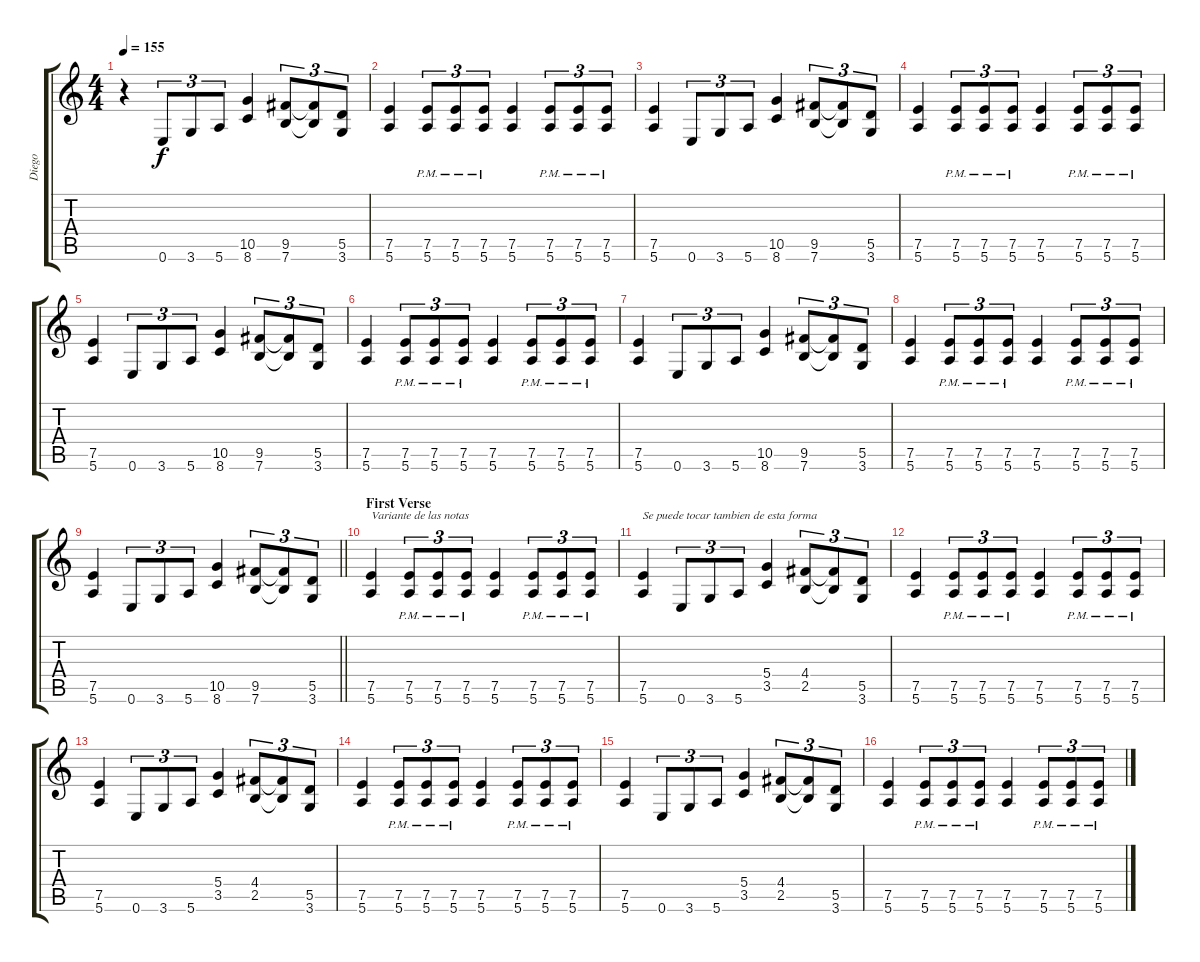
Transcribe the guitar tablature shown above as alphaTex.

\track ("Diego" "Diego") {instrument distortionguitar}
\staff {score tabs}
\tuning (E4 B3 G3 D3 A2 E2) {hide}
\ts (4 4)
\tempo 155
\clef g2
\ks c
r.4{dy f instrument distortionguitar} 0.6.8{tu (3 2)} 3.6.8{tu (3 2)} 5.6.8{tu (3 2)} (10.5 8.6).4 (9.5 7.6).8{tu (3 2)} (9.5{t} 7.6{t}).8{tu (3 2)} (5.5 3.6).8{tu (3 2)} |
(7.5 5.6).4 (7.5{pm} 5.6{pm}).8{tu (3 2)} (7.5{pm} 5.6{pm}).8{tu (3 2)} (7.5{pm} 5.6{pm}).8{tu (3 2)} (7.5 5.6).4 (7.5{pm} 5.6{pm}).8{tu (3 2)} (7.5{pm} 5.6{pm}).8{tu (3 2)} (7.5{pm} 5.6{pm}).8{tu (3 2)} |
(7.5 5.6).4 0.6.8{tu (3 2)} 3.6.8{tu (3 2)} 5.6.8{tu (3 2)} (10.5 8.6).4 (9.5 7.6).8{tu (3 2)} (9.5{t} 7.6{t}).8{tu (3 2)} (5.5 3.6).8{tu (3 2)} |
(7.5 5.6).4 (7.5{pm} 5.6{pm}).8{tu (3 2)} (7.5{pm} 5.6{pm}).8{tu (3 2)} (7.5{pm} 5.6{pm}).8{tu (3 2)} (7.5 5.6).4 (7.5{pm} 5.6{pm}).8{tu (3 2)} (7.5{pm} 5.6{pm}).8{tu (3 2)} (7.5{pm} 5.6{pm}).8{tu (3 2)} |
(7.5 5.6).4 0.6.8{tu (3 2)} 3.6.8{tu (3 2)} 5.6.8{tu (3 2)} (10.5 8.6).4 (9.5 7.6).8{tu (3 2)} (9.5{t} 7.6{t}).8{tu (3 2)} (5.5 3.6).8{tu (3 2)} |
(7.5 5.6).4 (7.5{pm} 5.6{pm}).8{tu (3 2)} (7.5{pm} 5.6{pm}).8{tu (3 2)} (7.5{pm} 5.6{pm}).8{tu (3 2)} (7.5 5.6).4 (7.5{pm} 5.6{pm}).8{tu (3 2)} (7.5{pm} 5.6{pm}).8{tu (3 2)} (7.5{pm} 5.6{pm}).8{tu (3 2)} |
(7.5 5.6).4 0.6.8{tu (3 2)} 3.6.8{tu (3 2)} 5.6.8{tu (3 2)} (10.5 8.6).4 (9.5 7.6).8{tu (3 2)} (9.5{t} 7.6{t}).8{tu (3 2)} (5.5 3.6).8{tu (3 2)} |
(7.5 5.6).4 (7.5{pm} 5.6{pm}).8{tu (3 2)} (7.5{pm} 5.6{pm}).8{tu (3 2)} (7.5{pm} 5.6{pm}).8{tu (3 2)} (7.5 5.6).4 (7.5{pm} 5.6{pm}).8{tu (3 2)} (7.5{pm} 5.6{pm}).8{tu (3 2)} (7.5{pm} 5.6{pm}).8{tu (3 2)} |
\barLineRight lightlight
(7.5 5.6).4 0.6.8{tu (3 2)} 3.6.8{tu (3 2)} 5.6.8{tu (3 2)} (10.5 8.6).4 (9.5 7.6).8{tu (3 2)} (9.5{t} 7.6{t}).8{tu (3 2)} (5.5 3.6).8{tu (3 2)} |
\section ("" "First Verse")
(7.5 5.6).4{txt "Variante de las notas"} (7.5{pm} 5.6{pm}).8{tu (3 2)} (7.5{pm} 5.6{pm}).8{tu (3 2)} (7.5{pm} 5.6{pm}).8{tu (3 2)} (7.5 5.6).4 (7.5{pm} 5.6{pm}).8{tu (3 2)} (7.5{pm} 5.6{pm}).8{tu (3 2)} (7.5{pm} 5.6{pm}).8{tu (3 2)} |
(7.5 5.6).4{txt "Se puede tocar tambien de esta forma"} 0.6.8{tu (3 2)} 3.6.8{tu (3 2)} 5.6.8{tu (3 2)} (5.4 3.5).4 (4.4 2.5).8{tu (3 2)} (4.4{t} 2.5{t}).8{tu (3 2)} (5.5 3.6).8{tu (3 2)} |
(7.5 5.6).4 (7.5{pm} 5.6{pm}).8{tu (3 2)} (7.5{pm} 5.6{pm}).8{tu (3 2)} (7.5{pm} 5.6{pm}).8{tu (3 2)} (7.5 5.6).4 (7.5{pm} 5.6{pm}).8{tu (3 2)} (7.5{pm} 5.6{pm}).8{tu (3 2)} (7.5{pm} 5.6{pm}).8{tu (3 2)} |
(7.5 5.6).4 0.6.8{tu (3 2)} 3.6.8{tu (3 2)} 5.6.8{tu (3 2)} (5.4 3.5).4 (4.4 2.5).8{tu (3 2)} (4.4{t} 2.5{t}).8{tu (3 2)} (5.5 3.6).8{tu (3 2)} |
(7.5 5.6).4 (7.5{pm} 5.6{pm}).8{tu (3 2)} (7.5{pm} 5.6{pm}).8{tu (3 2)} (7.5{pm} 5.6{pm}).8{tu (3 2)} (7.5 5.6).4 (7.5{pm} 5.6{pm}).8{tu (3 2)} (7.5{pm} 5.6{pm}).8{tu (3 2)} (7.5{pm} 5.6{pm}).8{tu (3 2)} |
(7.5 5.6).4 0.6.8{tu (3 2)} 3.6.8{tu (3 2)} 5.6.8{tu (3 2)} (5.4 3.5).4 (4.4 2.5).8{tu (3 2)} (4.4{t} 2.5{t}).8{tu (3 2)} (5.5 3.6).8{tu (3 2)} |
(7.5 5.6).4 (7.5{pm} 5.6{pm}).8{tu (3 2)} (7.5{pm} 5.6{pm}).8{tu (3 2)} (7.5{pm} 5.6{pm}).8{tu (3 2)} (7.5 5.6).4 (7.5{pm} 5.6{pm}).8{tu (3 2)} (7.5{pm} 5.6{pm}).8{tu (3 2)} (7.5{pm} 5.6{pm}).8{tu (3 2)}
